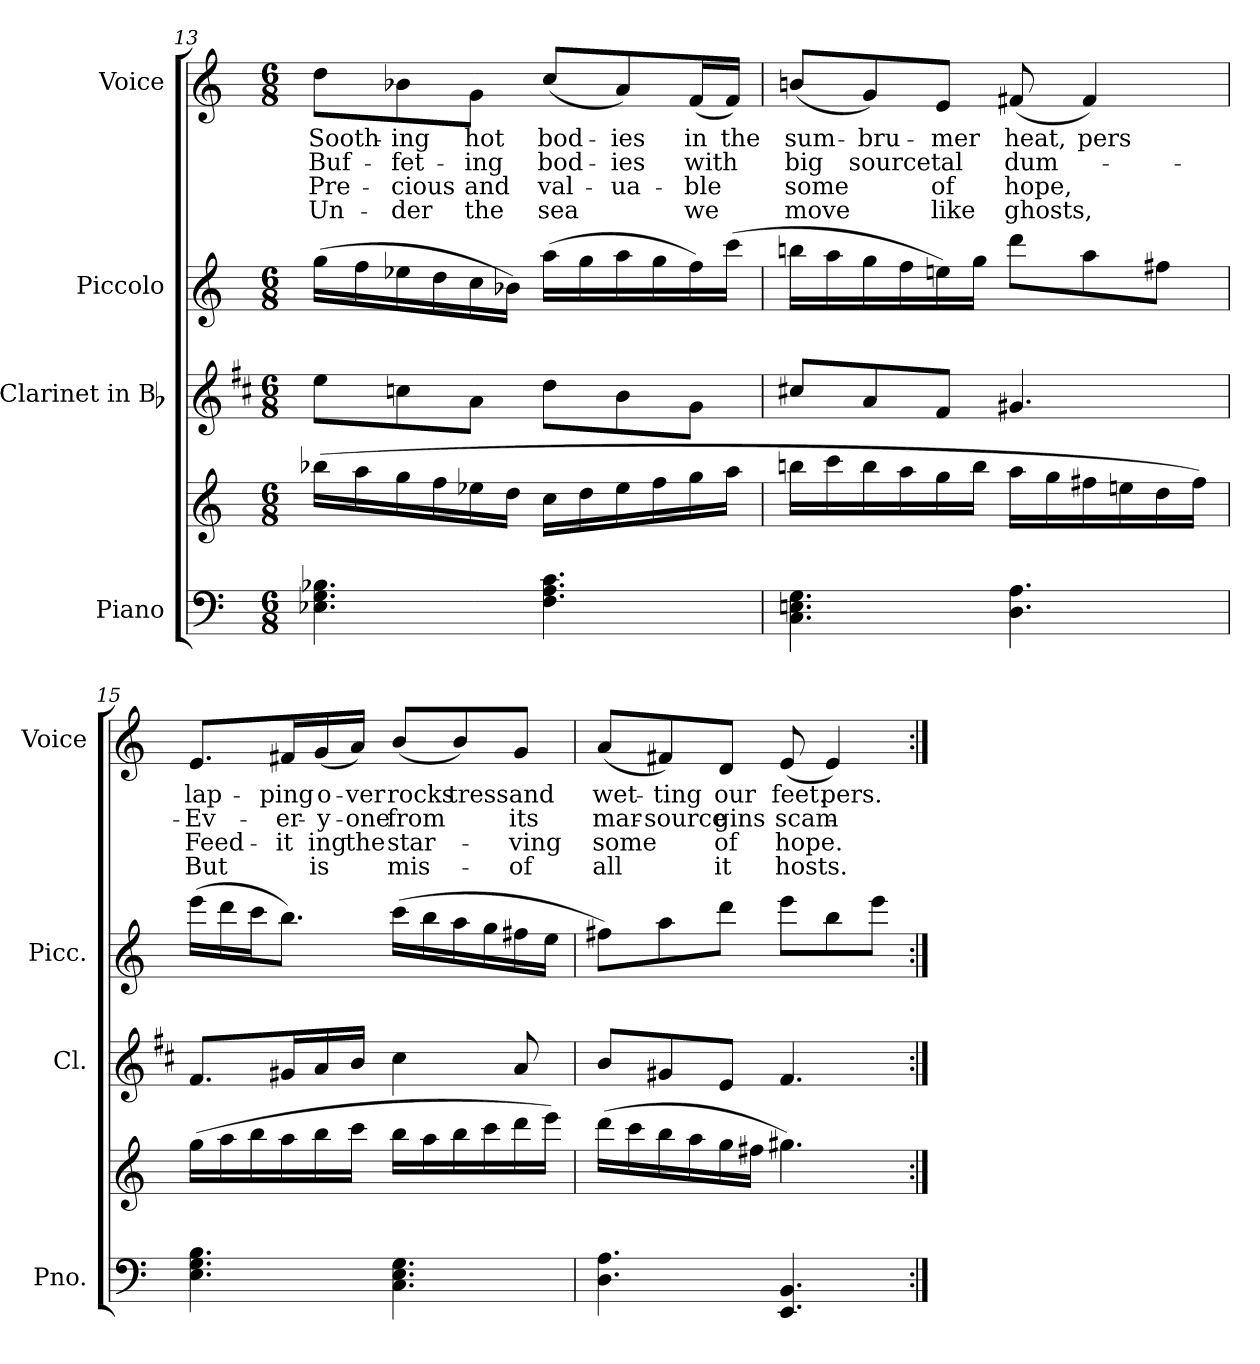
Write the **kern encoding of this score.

**kern	**kern	**kern	**kern	**kern	**text	**text	**text	**text
*part4	*part4	*part3	*part2	*part1	*part1	*part1	*part1	*part1
*staff5	*staff4	*staff3	*staff2	*staff1	*staff1	*staff1	*staff1	*staff1
*I"Piano	*	*I"Clarinet in Bb	*I"Piccolo	*I"Voice	*	*	*	*
*I'Pno.	*	*I'Cl.	*I'Picc.	*I'Voice	*	*	*	*
*clefF4	*clefG2	*clefG2	*clefG2	*clefG2	*	*	*	*
*	*	*ITrd1c2	*ITrd-7c-12	*	*	*	*	*
*k[]	*k[]	*k[]	*k[]	*k[]	*	*	*	*
*C:	*C:	*C:	*C:	*C:	*	*	*	*
*M6/8	*M6/8	*M6/8	*M6/8	*M6/8	*	*	*	*
=13	=13	=13	=13	=13	=13	=13	=13	=13
!	!	!	!	!	!LO:LY:b:color=#000000	!LO:LY:b:color=#000000	!LO:LY:b:color=#000000	!LO:LY:b:color=#000000
4.E-Xi\ 4.Gi 4.B-Xi	(16bb-Xi\LL	8ddi\L	(16gggi\LL	8ddi\L	Sooth-	Buf-	Pre-	Un-
.	16aai\	.	16fffi\	.	.	.	.	.
!	!	!	!	!	!LO:LY:b:color=#000000	!LO:LY:b:color=#000000	!LO:LY:b:color=#000000	!LO:LY:b:color=#000000
.	16ggi\	8b-Xi\	16eee-Xi\	8b-Xi\	-ing	-fet-	-cious	-der
.	16ffi\	.	16dddi\	.	.	.	.	.
!	!	!	!	!	!LO:LY:b:color=#000000	!LO:LY:b:color=#000000	!LO:LY:b:color=#000000	!LO:LY:b:color=#000000
.	16ee-Xi\	8gi\J	16ccci\	8gi\J	hot	-ing	and	the
.	16ddi\JJ	.	16bb-Xi\JJ)	.	.	.	.	.
!	!	!	!	!	!LO:LY:b:color=#000000	!LO:LY:b:color=#000000	!LO:LY:b:color=#000000	!LO:LY:b:color=#000000
4.Fi\ 4.Ai 4.ci	16cci\LL	8cci\L	(16aaai\LL	(8cci/L	bod-	bod-	val-	sea
.	16ddi\	.	16gggi\	.	.	.	.	.
!	!	!	!	!	!LO:LY:b:color=#000000	!LO:LY:b:color=#000000	!LO:LY:b:color=#000000	!
.	16ee-i\	8ai\	16aaai\	8ai/)	-ies	-ies	-ua-	.
.	16ffi\	.	16gggi\	.	.	.	.	.
!	!	!	!	!	!LO:LY:b:color=#000000	!LO:LY:b:color=#000000	!LO:LY:b:color=#000000	!LO:LY:b:color=#000000
.	16ggi\	8fi\J	16fffi\)	(16fi/L	in	with	-ble	we
!	!	!	!	!	!LO:LY:b:color=#000000	!	!	!
.	16aai\JJ	.	(16cccci\JJ	16fi/JJ)	the	.	.	.
!!LO:LB:g=z
=14	=14	=14	=14	=14	=14	=14	=14	=14
!	!	!	!	!	!LO:LY:b:color=#000000	!LO:LY:b:color=#000000	!LO:LY:b:color=#000000	!LO:LY:b:color=#000000
4.Ci\ 4.Eni 4.Gi	16bbni\LL	8bni/L	16bbbni\LL	(8bni/L	sum-	big	some	move
.	16ccci\	.	16aaai\	.	.	.	.	.
!	!	!	!	!	!LO:LY:b:color=#000000	!LO:LY:b:color=#000000	!	!
.	16bbi\	8gi/	16gggi\	8gi/)	bru-	source	.	.
.	16aai\	.	16fffi\	.	.	.	.	.
!	!	!	!	!	!LO:LY:b:color=#000000	!LO:LY:b:color=#000000	!LO:LY:b:color=#000000	!LO:LY:b:color=#000000
.	16ggi\	8ei/J	16eeeni\)	8ei/J	-mer	-tal	of	like
.	16bbi\JJ	.	16gggi\JJ	.	.	.	.	.
!	!	!	!	!	!LO:LY:b:color=#000000	!LO:LY:b:color=#000000	!LO:LY:b:color=#000000	!LO:LY:b:color=#000000
4.Di\ 4.Ai	16aai\LL	4.f#Xi/	8ddddi\L	(8f#Xi/	heat,	dum-	hope,	ghosts,
.	16ggi\	.	.	.	.	.	.	.
!	!	!	!	!	!LO:LY:b:color=#000000	!	!	!
.	16ff#Xi\	.	8aaai\	4f#i/)	-pers	.	.	.
.	16eeni\	.	.	.	.	.	.	.
.	16ddi\	.	8fff#Xi\J	.	.	.	.	.
.	16ff#i\JJ)	.	.	.	.	.	.	.
=15	=15	=15	=15	=15	=15	=15	=15	=15
!	!	!	!	!	!LO:LY:b:color=#000000	!LO:LY:b:color=#000000	!LO:LY:b:color=#000000	!LO:LY:b:color=#000000
4.Ei\ 4.Gi 4.Bi	(16ggi\LL	8.ei/L	(16eeeei\LL	8.ei/L	lap-	Ev-	Feed-	But
.	16aai\	.	16ddddi\	.	.	.	.	.
.	16bbi\	.	16cccci\J	.	.	.	.	.
!	!	!	!	!	!LO:LY:b:color=#000000	!LO:LY:b:color=#000000	!LO:LY:b:color=#000000	!
.	16aai\	16f#Xi/L	8.bbbi\J)	16f#Xi/L	-ping	-er-	it	.
!	!	!	!	!	!LO:LY:b:color=#000000	!LO:LY:b:color=#000000	!LO:LY:b:color=#000000	!LO:LY:b:color=#000000
.	16bbi\	16gi/	.	(16gi/	o-	-y-	-ing	is
!	!	!	!	!	!LO:LY:b:color=#000000	!LO:LY:b:color=#000000	!LO:LY:b:color=#000000	!
.	16ccci\JJ	16ai/JJ	.	16ai/JJ)	-ver	-one	the	.
!	!	!	!	!	!LO:LY:b:color=#000000	!LO:LY:b:color=#000000	!LO:LY:b:color=#000000	!LO:LY:b:color=#000000
4.Ci\ 4.Ei 4.Gi	16bbi\LL	4bi\	(16cccci\LL	(8bi/L	rocks	from	star-	mis-
.	16aai\	.	16bbbi\	.	.	.	.	.
!	!	!	!	!	!LO:LY:b:color=#000000	!	!	!
.	16bbi\	.	16aaai\	8bi/)	-tress	.	.	.
.	16ccci\	.	16gggi\	.	.	.	.	.
!	!	!	!	!	!LO:LY:b:color=#000000	!LO:LY:b:color=#000000	!LO:LY:b:color=#000000	!LO:LY:b:color=#000000
.	16dddi\	8gi/	16fff#Xi\	8gi/J	and	its	-ving	of
.	16eeei\JJ)	.	16eeei\JJ	.	.	.	.	.
=16	=16	=16	=16	=16	=16	=16	=16	=16
!	!	!	!	!	!LO:LY:b:color=#000000	!LO:LY:b:color=#000000	!LO:LY:b:color=#000000	!LO:LY:b:color=#000000
4.Di\ 4.Ai	(16dddi\LL	8ai/L	8fff#Xi\L)	(8ai/L	wet-	mar-	some	all
.	16ccci\	.	.	.	.	.	.	.
!	!	!	!	!	!LO:LY:b:color=#000000	!LO:LY:b:color=#000000	!	!
.	16bbi\	8f#Xi/	8aaai\	8f#Xi/)	-ting	source	.	.
.	16aai\	.	.	.	.	.	.	.
!	!	!	!	!	!LO:LY:b:color=#000000	!LO:LY:b:color=#000000	!LO:LY:b:color=#000000	!LO:LY:b:color=#000000
.	16ggi\	8di/J	8ddddi\J	8di/J	our	-gins	of	it
.	16ff#Xi\JJ	.	.	.	.	.	.	.
!	!	!	!	!	!LO:LY:b:color=#000000	!LO:LY:b:color=#000000	!LO:LY:b:color=#000000	!LO:LY:b:color=#000000
4.EEi/ 4.BBi	4.gg#Xi\)	4.ei/	8eeeei\L	(8ei/	feet.	scam-	hope.	hosts.
!	!	!	!	!	!LO:LY:b:color=#000000	!	!	!
.	.	.	8bbbi\	4ei/)	-pers.	.	.	.
.	.	.	8eeeei\J	.	.	.	.	.
=:|!	=:|!	=:|!	=:|!	=:|!	=:|!	=:|!	=:|!	=:|!
*-	*-	*-	*-	*-	*-	*-	*-	*-
